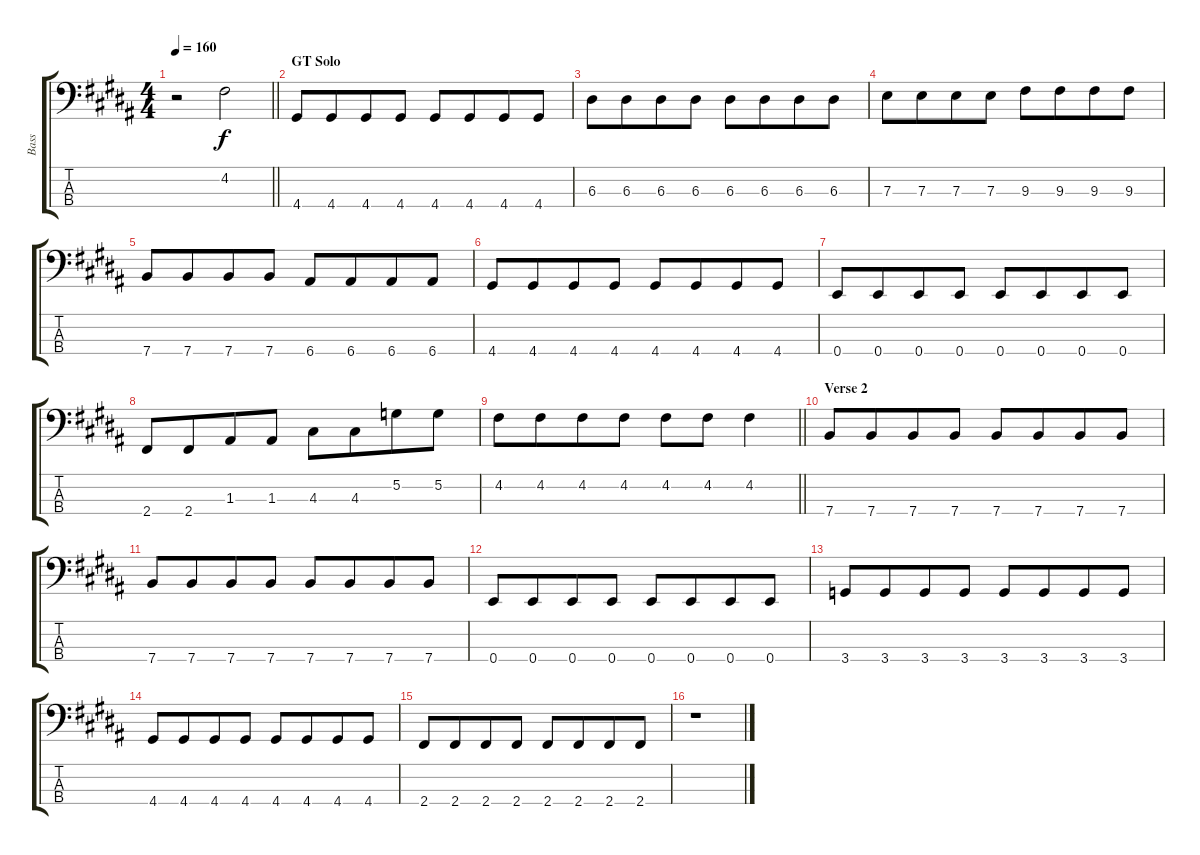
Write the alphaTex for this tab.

\track ("Bass" "Bass") {instrument electricbassfinger}
\staff {score tabs}
\tuning (G2 D2 A1 E1) {hide}
\ts (4 4)
\tempo 160
\clef f4
\barLineRight lightlight
\ks b
r.2{dy f} 4.2.2 |
\section ("" "GT Solo")
4.4.8 4.4.8{beam merge} 4.4.8 4.4.8 4.4.8 4.4.8{beam merge} 4.4.8 4.4.8 |
6.3.8 6.3.8{beam merge} 6.3.8 6.3.8 6.3.8 6.3.8{beam merge} 6.3.8 6.3.8 |
7.3.8 7.3.8{beam merge} 7.3.8 7.3.8 9.3.8 9.3.8{beam merge} 9.3.8 9.3.8 |
7.4.8 7.4.8{beam merge} 7.4.8 7.4.8 6.4.8 6.4.8{beam merge} 6.4.8 6.4.8 |
4.4.8 4.4.8{beam merge} 4.4.8 4.4.8 4.4.8 4.4.8{beam merge} 4.4.8 4.4.8 |
0.4.8 0.4.8{beam merge} 0.4.8 0.4.8 0.4.8 0.4.8{beam merge} 0.4.8 0.4.8 |
2.4.8 2.4.8{beam merge} 1.3.8 1.3.8 4.3.8 4.3.8{beam merge} 5.2.8 5.2.8 |
\barLineRight lightlight
4.2.8 4.2.8{beam merge} 4.2.8 4.2.8 4.2.8 4.2.8 4.2.4 |
\section ("" "Verse 2")
7.4.8 7.4.8{beam merge} 7.4.8 7.4.8 7.4.8 7.4.8{beam merge} 7.4.8 7.4.8 |
7.4.8 7.4.8{beam merge} 7.4.8 7.4.8 7.4.8 7.4.8{beam merge} 7.4.8 7.4.8 |
0.4.8 0.4.8{beam merge} 0.4.8 0.4.8 0.4.8 0.4.8{beam merge} 0.4.8 0.4.8 |
3.4.8 3.4.8{beam merge} 3.4.8 3.4.8 3.4.8 3.4.8{beam merge} 3.4.8 3.4.8 |
4.4.8 4.4.8{beam merge} 4.4.8 4.4.8 4.4.8 4.4.8{beam merge} 4.4.8 4.4.8 |
2.4.8 2.4.8{beam merge} 2.4.8 2.4.8 2.4.8 2.4.8{beam merge} 2.4.8 2.4.8 |
r.1
